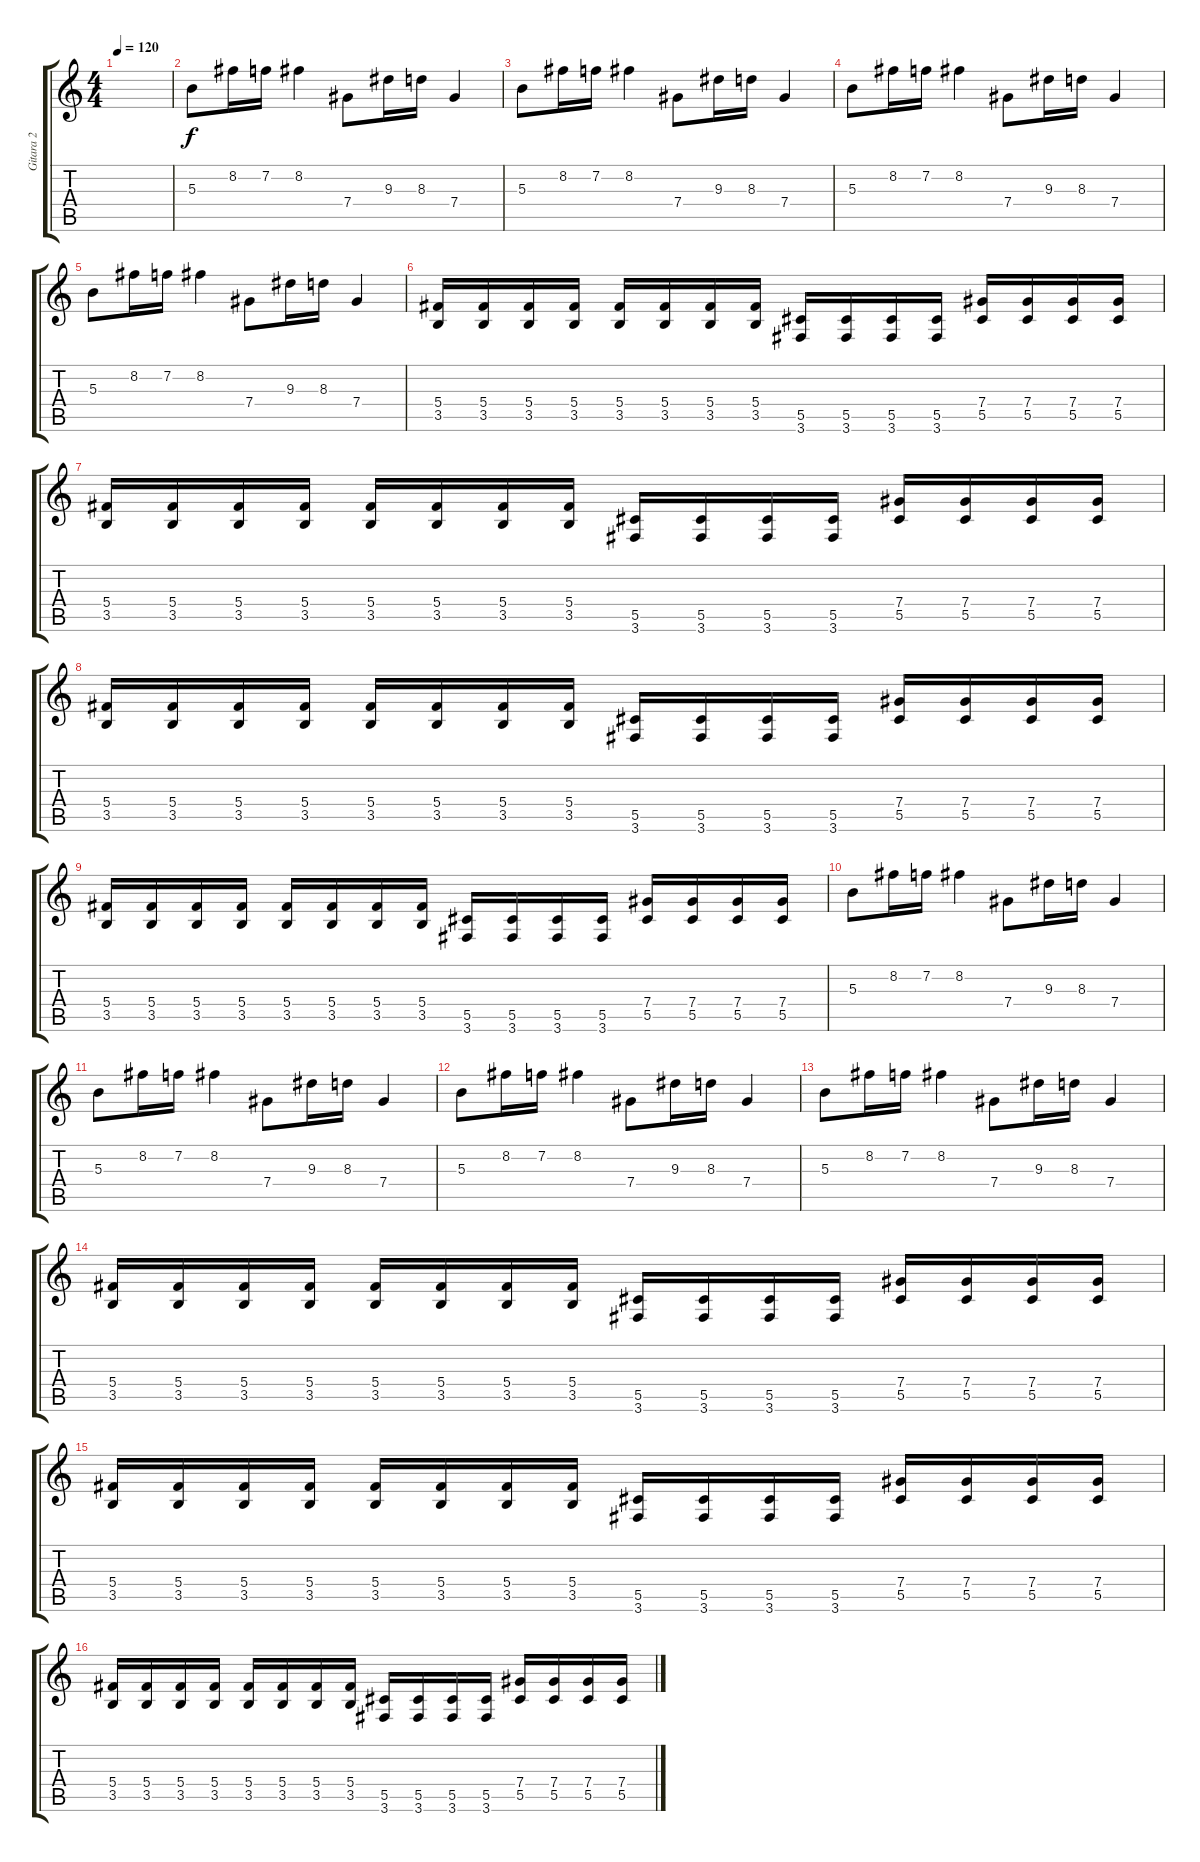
\track ("Gitara 2" "Gitara 2") {instrument distortionguitar}
\staff {score tabs}
\tuning (Eb4 Bb3 Gb3 Db3 Ab2 Eb2) {hide}
\ts (4 4)
\tempo 120
\clef g2
\ks c
|
5.3.8 8.2.16 7.2.16 8.2.4 7.4.8 9.3.16 8.3.16 7.4.4 |
5.3.8 8.2.16 7.2.16 8.2.4 7.4.8 9.3.16 8.3.16 7.4.4 |
5.3.8 8.2.16 7.2.16 8.2.4 7.4.8 9.3.16 8.3.16 7.4.4 |
5.3.8 8.2.16 7.2.16 8.2.4 7.4.8 9.3.16 8.3.16 7.4.4 |
(5.4 3.5).16 (5.4 3.5).16 (5.4 3.5).16 (5.4 3.5).16 (5.4 3.5).16 (5.4 3.5).16 (5.4 3.5).16 (5.4 3.5).16 (5.5 3.6).16 (5.5 3.6).16 (5.5 3.6).16 (5.5 3.6).16 (7.4 5.5).16 (7.4 5.5).16 (7.4 5.5).16 (7.4 5.5).16 |
(5.4 3.5).16 (5.4 3.5).16 (5.4 3.5).16 (5.4 3.5).16 (5.4 3.5).16 (5.4 3.5).16 (5.4 3.5).16 (5.4 3.5).16 (5.5 3.6).16 (5.5 3.6).16 (5.5 3.6).16 (5.5 3.6).16 (7.4 5.5).16 (7.4 5.5).16 (7.4 5.5).16 (7.4 5.5).16 |
(5.4 3.5).16 (5.4 3.5).16 (5.4 3.5).16 (5.4 3.5).16 (5.4 3.5).16 (5.4 3.5).16 (5.4 3.5).16 (5.4 3.5).16 (5.5 3.6).16 (5.5 3.6).16 (5.5 3.6).16 (5.5 3.6).16 (7.4 5.5).16 (7.4 5.5).16 (7.4 5.5).16 (7.4 5.5).16 |
(5.4 3.5).16 (5.4 3.5).16 (5.4 3.5).16 (5.4 3.5).16 (5.4 3.5).16 (5.4 3.5).16 (5.4 3.5).16 (5.4 3.5).16 (5.5 3.6).16 (5.5 3.6).16 (5.5 3.6).16 (5.5 3.6).16 (7.4 5.5).16 (7.4 5.5).16 (7.4 5.5).16 (7.4 5.5).16 |
5.3.8 8.2.16 7.2.16 8.2.4 7.4.8 9.3.16 8.3.16 7.4.4 |
5.3.8 8.2.16 7.2.16 8.2.4 7.4.8 9.3.16 8.3.16 7.4.4 |
5.3.8 8.2.16 7.2.16 8.2.4 7.4.8 9.3.16 8.3.16 7.4.4 |
5.3.8 8.2.16 7.2.16 8.2.4 7.4.8 9.3.16 8.3.16 7.4.4 |
(5.4 3.5).16 (5.4 3.5).16 (5.4 3.5).16 (5.4 3.5).16 (5.4 3.5).16 (5.4 3.5).16 (5.4 3.5).16 (5.4 3.5).16 (5.5 3.6).16 (5.5 3.6).16 (5.5 3.6).16 (5.5 3.6).16 (7.4 5.5).16 (7.4 5.5).16 (7.4 5.5).16 (7.4 5.5).16 |
(5.4 3.5).16 (5.4 3.5).16 (5.4 3.5).16 (5.4 3.5).16 (5.4 3.5).16 (5.4 3.5).16 (5.4 3.5).16 (5.4 3.5).16 (5.5 3.6).16 (5.5 3.6).16 (5.5 3.6).16 (5.5 3.6).16 (7.4 5.5).16 (7.4 5.5).16 (7.4 5.5).16 (7.4 5.5).16 |
(5.4 3.5).16 (5.4 3.5).16 (5.4 3.5).16 (5.4 3.5).16 (5.4 3.5).16 (5.4 3.5).16 (5.4 3.5).16 (5.4 3.5).16 (5.5 3.6).16 (5.5 3.6).16 (5.5 3.6).16 (5.5 3.6).16 (7.4 5.5).16 (7.4 5.5).16 (7.4 5.5).16 (7.4 5.5).16
